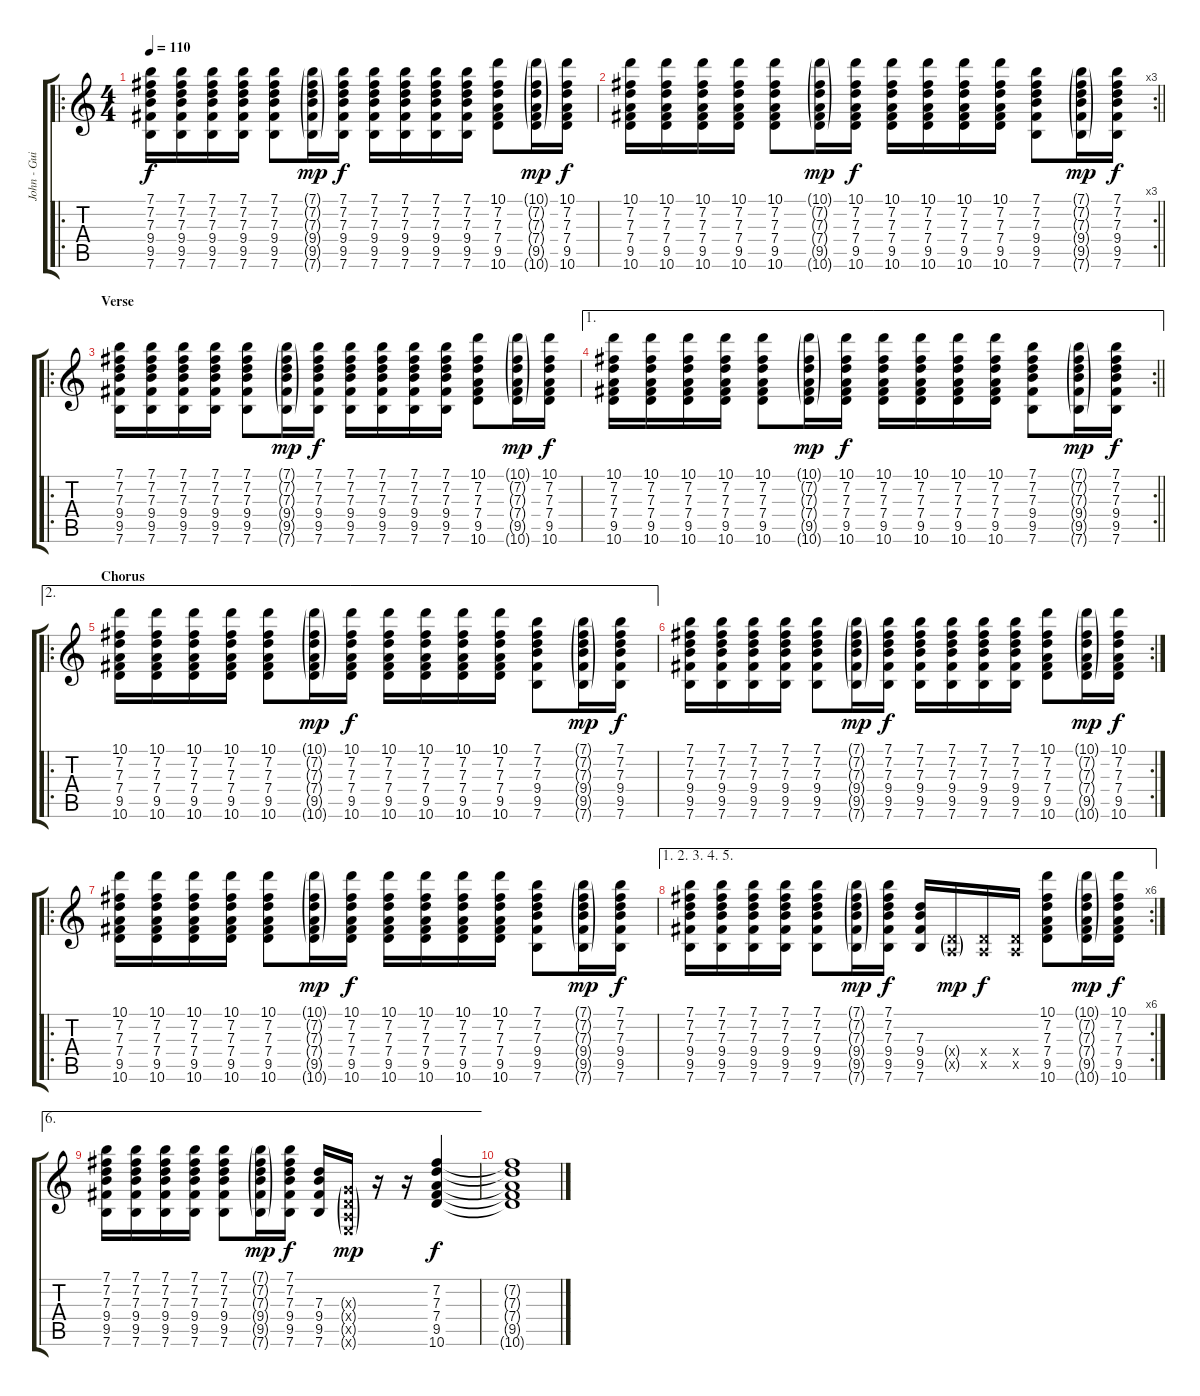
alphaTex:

\track ("John - Guitar" "John - Gui") {instrument acousticguitarsteel}
\staff {score tabs}
\tuning (E4 B3 G3 D3 A2 E2) {hide}
\ro
\ts (4 4)
\tempo 110
\clef g2
\ks c
(7.1 7.2 7.3 9.4 9.5 7.6).16{dy f} (7.1 7.2 7.3 9.4 9.5 7.6).16 (7.1 7.2 7.3 9.4 9.5 7.6).16 (7.1 7.2 7.3 9.4 9.5 7.6).16 (7.1 7.2 7.3 9.4 9.5 7.6).8 (7.1{g} 7.2{g} 7.3{g} 9.4{g} 9.5{g} 7.6{g}).16{dy mp} (7.1 7.2 7.3 9.4 9.5 7.6).16{dy f} (7.1 7.2 7.3 9.4 9.5 7.6).16 (7.1 7.2 7.3 9.4 9.5 7.6).16 (7.1 7.2 7.3 9.4 9.5 7.6).16 (7.1 7.2 7.3 9.4 9.5 7.6).16 (10.1 7.2 7.3 7.4 9.5 10.6).8 (10.1{g} 7.2{g} 7.3{g} 7.4{g} 9.5{g} 10.6{g}).16{dy mp} (10.1 7.2 7.3 7.4 9.5 10.6).16{dy f} |
\rc 3
\barLineRight lightlight
(10.1 7.2 7.3 7.4 9.5 10.6).16 (10.1 7.2 7.3 7.4 9.5 10.6).16 (10.1 7.2 7.3 7.4 9.5 10.6).16 (10.1 7.2 7.3 7.4 9.5 10.6).16 (10.1 7.2 7.3 7.4 9.5 10.6).8 (10.1{g} 7.2{g} 7.3{g} 7.4{g} 9.5{g} 10.6{g}).16{dy mp} (10.1 7.2 7.3 7.4 9.5 10.6).16{dy f} (10.1 7.2 7.3 7.4 9.5 10.6).16 (10.1 7.2 7.3 7.4 9.5 10.6).16 (10.1 7.2 7.3 7.4 9.5 10.6).16 (10.1 7.2 7.3 7.4 9.5 10.6).16 (7.1 7.2 7.3 9.4 9.5 7.6).8 (7.1{g} 7.2{g} 7.3{g} 9.4{g} 9.5{g} 7.6{g}).16{dy mp} (7.1 7.2 7.3 9.4 9.5 7.6).16{dy f} |
\ro
\section ("" "Verse")
(7.1 7.2 7.3 9.4 9.5 7.6).16 (7.1 7.2 7.3 9.4 9.5 7.6).16 (7.1 7.2 7.3 9.4 9.5 7.6).16 (7.1 7.2 7.3 9.4 9.5 7.6).16 (7.1 7.2 7.3 9.4 9.5 7.6).8 (7.1{g} 7.2{g} 7.3{g} 9.4{g} 9.5{g} 7.6{g}).16{dy mp} (7.1 7.2 7.3 9.4 9.5 7.6).16{dy f} (7.1 7.2 7.3 9.4 9.5 7.6).16 (7.1 7.2 7.3 9.4 9.5 7.6).16 (7.1 7.2 7.3 9.4 9.5 7.6).16 (7.1 7.2 7.3 9.4 9.5 7.6).16 (10.1 7.2 7.3 7.4 9.5 10.6).8 (10.1{g} 7.2{g} 7.3{g} 7.4{g} 9.5{g} 10.6{g}).16{dy mp} (10.1 7.2 7.3 7.4 9.5 10.6).16{dy f} |
\ae 1
\rc 2
\barLineRight lightlight
(10.1 7.2 7.3 7.4 9.5 10.6).16 (10.1 7.2 7.3 7.4 9.5 10.6).16 (10.1 7.2 7.3 7.4 9.5 10.6).16 (10.1 7.2 7.3 7.4 9.5 10.6).16 (10.1 7.2 7.3 7.4 9.5 10.6).8 (10.1{g} 7.2{g} 7.3{g} 7.4{g} 9.5{g} 10.6{g}).16{dy mp} (10.1 7.2 7.3 7.4 9.5 10.6).16{dy f} (10.1 7.2 7.3 7.4 9.5 10.6).16 (10.1 7.2 7.3 7.4 9.5 10.6).16 (10.1 7.2 7.3 7.4 9.5 10.6).16 (10.1 7.2 7.3 7.4 9.5 10.6).16 (7.1 7.2 7.3 9.4 9.5 7.6).8 (7.1{g} 7.2{g} 7.3{g} 9.4{g} 9.5{g} 7.6{g}).16{dy mp} (7.1 7.2 7.3 9.4 9.5 7.6).16{dy f} |
\ae 2
\ro
\section ("" "Chorus")
(10.1 7.2 7.3 7.4 9.5 10.6).16 (10.1 7.2 7.3 7.4 9.5 10.6).16 (10.1 7.2 7.3 7.4 9.5 10.6).16 (10.1 7.2 7.3 7.4 9.5 10.6).16 (10.1 7.2 7.3 7.4 9.5 10.6).8 (10.1{g} 7.2{g} 7.3{g} 7.4{g} 9.5{g} 10.6{g}).16{dy mp} (10.1 7.2 7.3 7.4 9.5 10.6).16{dy f} (10.1 7.2 7.3 7.4 9.5 10.6).16 (10.1 7.2 7.3 7.4 9.5 10.6).16 (10.1 7.2 7.3 7.4 9.5 10.6).16 (10.1 7.2 7.3 7.4 9.5 10.6).16 (7.1 7.2 7.3 9.4 9.5 7.6).8 (7.1{g} 7.2{g} 7.3{g} 9.4{g} 9.5{g} 7.6{g}).16{dy mp} (7.1 7.2 7.3 9.4 9.5 7.6).16{dy f} |
\rc 2
(7.1 7.2 7.3 9.4 9.5 7.6).16 (7.1 7.2 7.3 9.4 9.5 7.6).16 (7.1 7.2 7.3 9.4 9.5 7.6).16 (7.1 7.2 7.3 9.4 9.5 7.6).16 (7.1 7.2 7.3 9.4 9.5 7.6).8 (7.1{g} 7.2{g} 7.3{g} 9.4{g} 9.5{g} 7.6{g}).16{dy mp} (7.1 7.2 7.3 9.4 9.5 7.6).16{dy f} (7.1 7.2 7.3 9.4 9.5 7.6).16 (7.1 7.2 7.3 9.4 9.5 7.6).16 (7.1 7.2 7.3 9.4 9.5 7.6).16 (7.1 7.2 7.3 9.4 9.5 7.6).16 (10.1 7.2 7.3 7.4 9.5 10.6).8 (10.1{g} 7.2{g} 7.3{g} 7.4{g} 9.5{g} 10.6{g}).16{dy mp} (10.1 7.2 7.3 7.4 9.5 10.6).16{dy f} |
\ro
(10.1 7.2 7.3 7.4 9.5 10.6).16 (10.1 7.2 7.3 7.4 9.5 10.6).16 (10.1 7.2 7.3 7.4 9.5 10.6).16 (10.1 7.2 7.3 7.4 9.5 10.6).16 (10.1 7.2 7.3 7.4 9.5 10.6).8 (10.1{g} 7.2{g} 7.3{g} 7.4{g} 9.5{g} 10.6{g}).16{dy mp} (10.1 7.2 7.3 7.4 9.5 10.6).16{dy f} (10.1 7.2 7.3 7.4 9.5 10.6).16 (10.1 7.2 7.3 7.4 9.5 10.6).16 (10.1 7.2 7.3 7.4 9.5 10.6).16 (10.1 7.2 7.3 7.4 9.5 10.6).16 (7.1 7.2 7.3 9.4 9.5 7.6).8 (7.1{g} 7.2{g} 7.3{g} 9.4{g} 9.5{g} 7.6{g}).16{dy mp} (7.1 7.2 7.3 9.4 9.5 7.6).16{dy f} |
\ae (1 2 3 4 5)
\rc 6
(7.1 7.2 7.3 9.4 9.5 7.6).16 (7.1 7.2 7.3 9.4 9.5 7.6).16 (7.1 7.2 7.3 9.4 9.5 7.6).16 (7.1 7.2 7.3 9.4 9.5 7.6).16 (7.1 7.2 7.3 9.4 9.5 7.6).8 (7.1{g} 7.2{g} 7.3{g} 9.4{g} 9.5{g} 7.6{g}).16{dy mp} (7.1 7.2 7.3 9.4 9.5 7.6).16{dy f} (7.3 9.4 9.5 7.6).16 (0.4{g x} 0.5{g x}).16{dy mp} (0.4{x} 0.5{x}).16{dy f} (0.4{x} 0.5{x}).16 (10.1 7.2 7.3 7.4 9.5 10.6).8 (10.1{g} 7.2{g} 7.3{g} 7.4{g} 9.5{g} 10.6{g}).16{dy mp} (10.1 7.2 7.3 7.4 9.5 10.6).16{dy f} |
\ae 6
(7.1 7.2 7.3 9.4 9.5 7.6).16 (7.1 7.2 7.3 9.4 9.5 7.6).16 (7.1 7.2 7.3 9.4 9.5 7.6).16 (7.1 7.2 7.3 9.4 9.5 7.6).16 (7.1 7.2 7.3 9.4 9.5 7.6).8 (7.1{g} 7.2{g} 7.3{g} 9.4{g} 9.5{g} 7.6{g}).16{dy mp} (7.1 7.2 7.3 9.4 9.5 7.6).16{dy f} (7.3 9.4 9.5 7.6).16 (0.3{g x} 0.4{g x} 0.5{g x} 0.6{g x}).16{dy mp} r.16 r.16 (7.2 7.3 7.4 9.5 10.6).4{dy f} |
(7.2{t} 7.3{t} 7.4{t} 9.5{t} 10.6{t}).1
